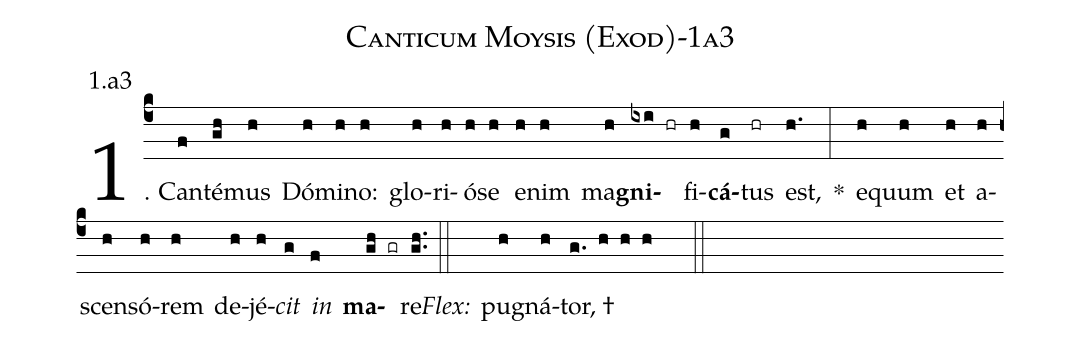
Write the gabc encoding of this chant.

name: Canticum Moysis (Exod)-1a3;
annotation: 1.a3;
%%
(c4)1. Can(f)té(gh)mus(h) Dó(h)mi(h)no:(h) glo(h)ri(h)ó(h)se(h) e(h)nim(h) ma(h)<b>gni</b>(ixi hr)fi(h)<b>cá</b>(g)tus(hr) est,(h.) *(:) e(h)quum(h) et(h) a(h)scen(h)só(h)rem(h) de(h)jé(h)<i>cit</i>(g) <i>in</i>(f) <b>ma</b>(gh gr)re.(gh..) (::)
<i>Flex:</i>()  pu(h)gná(h)tor, †(g. h h h  ::)
